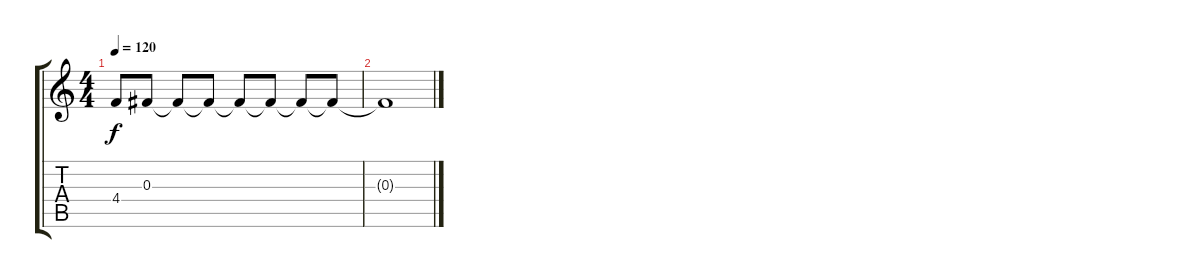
\track (" " " ") {instrument electricguitarclean}
\staff {score tabs}
\tuning (Eb4 Bb3 Gb3 Db3 Ab2 Eb2) {hide}
\ts (4 4)
\tempo 120
\clef g2
\ks c
4.4.8{dy f volume 5} 0.3.8 0.3{t}.8 0.3{t}.8 0.3{t}.8 0.3{t}.8 0.3{t}.8 0.3{t}.8 |
0.3{t}.1{volume 3}
